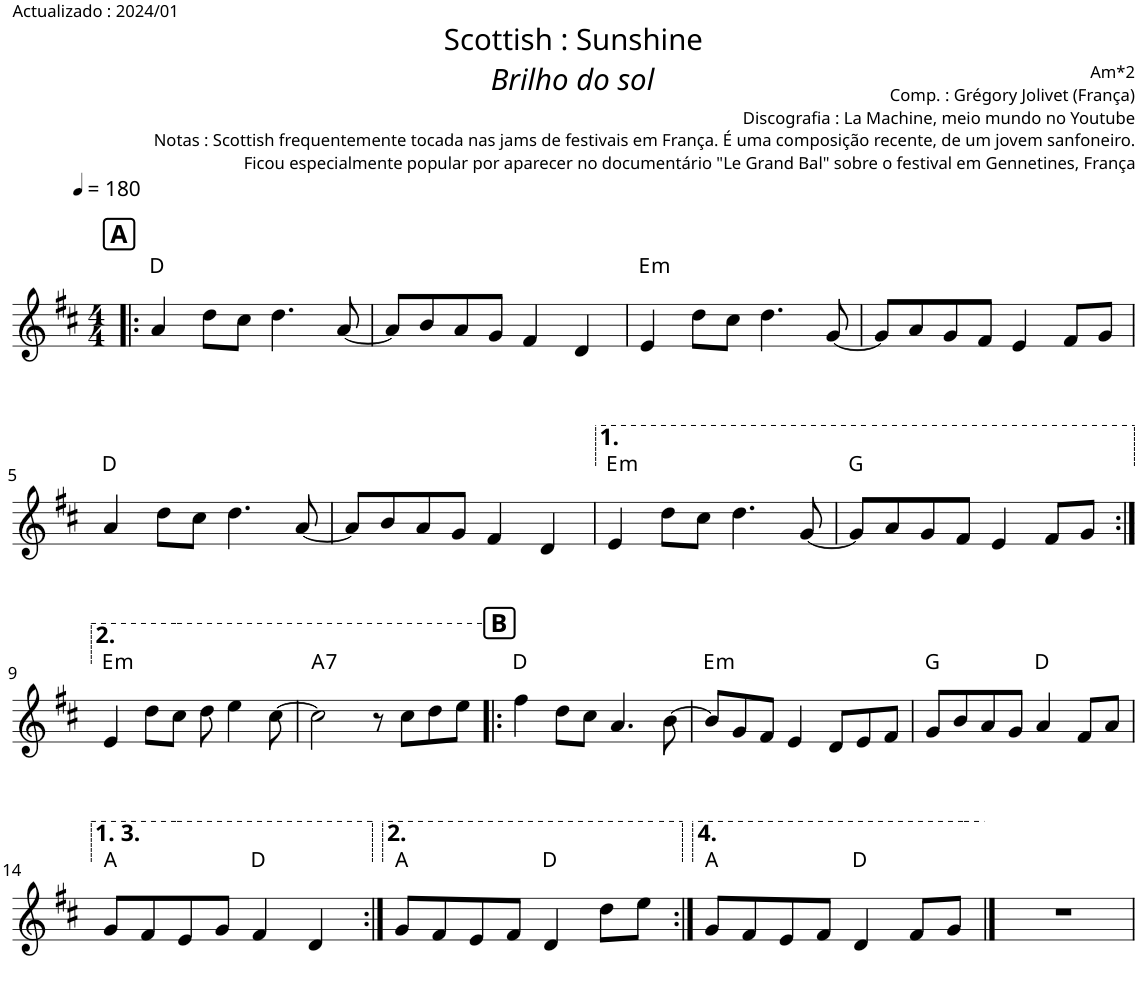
**kern	**harte
*part1	*part1
*staff1	*
*I"Piano	*
*I'Pno	*
*clefG2	*
*k[f#c#]	*
*M4/4	*
*MM180	*
!!LO:REH:place=s1:a:B:cj:fs=12:t=A
=1!|:	=1!|:
4a/	D:maj
8dd\L	.
8cc#\J	.
4.dd\	.
[8a/	.
=2	=2
8a/L]	.
8b/	.
8a/	.
8g/J	.
4f#/	.
4d/	.
=3	=3
!	!LO:H:kt=m
4e/	E:min
8dd\L	.
8cc#\J	.
4.dd\	.
[8g/	.
=4	=4
8g/L]	.
8a/	.
8g/	.
8f#/J	.
4e/	.
8f#/L	.
8g/J	.
!!LO:LB:g=z
=5	=5
4a/	D:maj
8dd\L	.
8cc#\J	.
4.dd\	.
[8a/	.
=6	=6
8a/L]	.
8b/	.
8a/	.
8g/J	.
4f#/	.
4d/	.
=7	=7
!	!LO:H:kt=m
4e/	E:min
8dd\L	.
8cc#\J	.
4.dd\	.
[8g/	.
=8	=8
8g/L]	G:maj
8a/	.
8g/	.
8f#/J	.
4e/	.
8f#/L	.
8g/J	.
!!LO:LB:g=z
=9:|!	=9:|!
!	!LO:H:kt=m
4e/	E:min
8dd\L	.
8cc#\J	.
8dd\	.
4ee\	.
[8cc#\	.
=10	=10
!	!LO:H:kt=7
2cc#\]	A:7
8r	.
8cc#\L	.
8dd\	.
8ee\J	.
!!LO:REH:place=s1:a:B:cj:fs=12:t=B
=11!|:	=11!|:
4ff#\	D:maj
8dd\L	.
8cc#\J	.
4.a/	.
[8b\	.
=12	=12
!	!LO:H:kt=m
8b/L]	E:min
8g/	.
8f#/J	.
4e/	.
8d/L	.
8e/	.
8f#/J	.
=13	=13
8g/L	G:maj
8b/	.
8a/	.
8g/J	.
4a/	D:maj
8f#/L	.
8a/J	.
!!LO:LB:g=z
=14	=14
8g/L	A:maj
8f#/	.
8e/	.
8g/J	.
4f#/	D:maj
4d/	.
=15:|!	=15:|!
8g/L	A:maj
8f#/	.
8e/	.
8f#/J	.
4d/	D:maj
8dd\L	.
8ee\J	.
=16:|!	=16:|!
8g/L	A:maj
8f#/	.
8e/	.
8f#/J	.
4d/	D:maj
8f#/L	.
8g/J	.
==17	==17
1r	.
=	=
*-	*-
